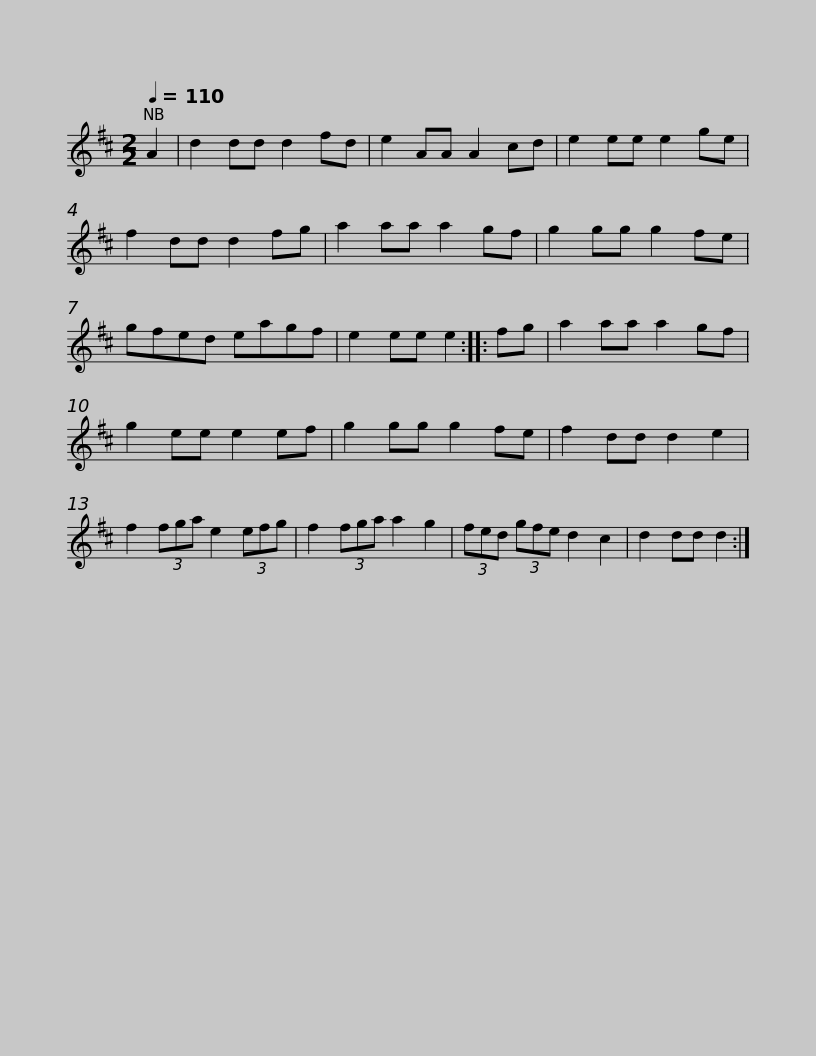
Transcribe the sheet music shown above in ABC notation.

X:1
L:1/8
Q:1/4=110
M:2/2
I:linebreak $
K:D
V:1 treble
V:1
 A2 | d2 dd d2 fd | e2 AA A2 cd | e2 ee e2 ge | f2 dd d2 fg | %5
 a2 aa a2 gf | g2 gg g2 fe |$ gfed eagf | e2 ee e2 :: fg | %10
 a2 aa a2 gf | g2 ee e2 ef | g2 gg g2 fe | f2 dd d2 e2 |$ f2 (3fga e2 (3efg | %15
 f2 (3fga a2 g2 | (3fed (3gfe d2 c2 | d2 dd d2 :| %18
